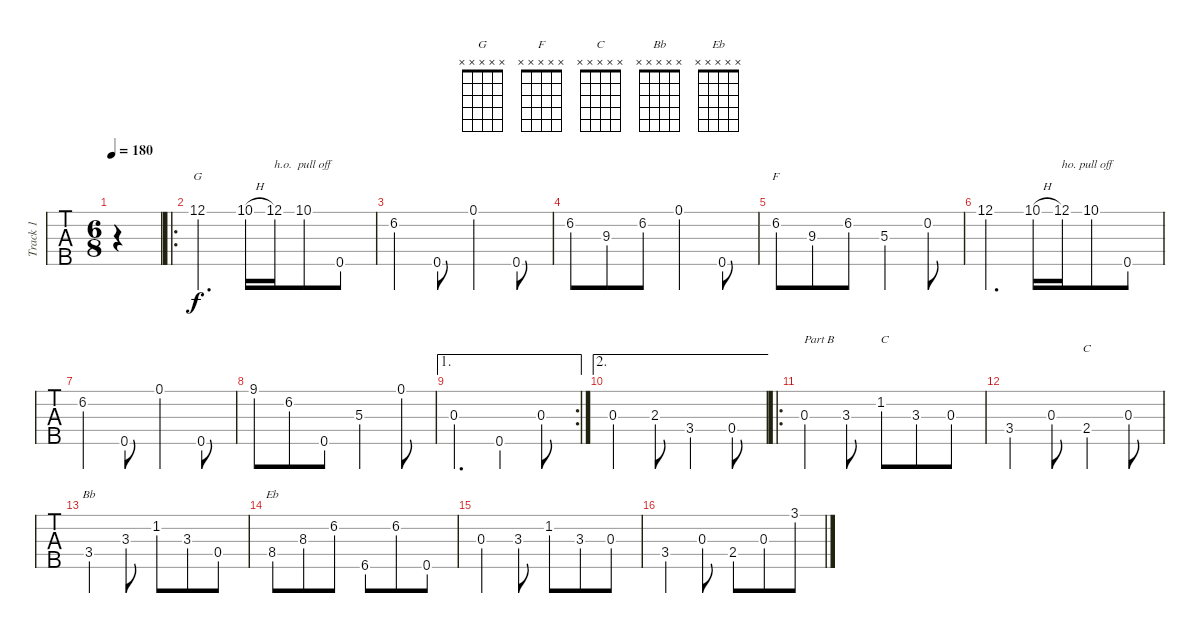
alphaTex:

\track ("Track 1" "Track 1") {instrument banjo}
\staff {tabs}
\tuning (D4 B3 G3 D3 G4) {hide}
\displaytranspose 12
\chord ("G" x x x x x)
\chord ("F" x x x x x)
\chord ("C" x x x x x)
\chord ("Bb" x x x x x)
\chord ("Eb" x x x x x)
\ts (6 8)
\tempo 180
\clef g2
\ks c
|
\ro
12.1.4{d ch "G"} 10.1{h}.16{beam merge} 12.1.16{txt "h.o.  pull off" beam merge} 10.1.8 0.5.8 |
6.2.4 0.5.8 0.1.4 0.5.8 |
6.2.8 9.3.8 6.2.8 0.1.4 0.5.8 |
6.2.8{ch "F"} 9.3.8 6.2.8 5.3.4 0.2.8 |
12.1.4{d} 10.1{h}.16 12.1.16{txt "ho. pull off"} 10.1.8 0.5.8 |
6.2.4 0.5.8 0.1.4 0.5.8 |
9.1.8 6.2.8 0.5.8 5.3.4 0.1.8 |
\ae 1
\rc 2
0.3.4{d} 0.5.4 0.3.8 |
\ae 2
0.3.4 2.3.8 3.4.4 0.4.8 |
\ro
0.3.4{txt "Part B"} 3.3.8 1.2.8{txt "C"} 3.3.8 0.3.8 |
3.4.4 0.3.8 2.4.4{ch "C"} 0.3.8 |
3.4.4{ch "Bb"} 3.3.8 1.2.8 3.3.8 0.4.8 |
8.4.8{ch "Eb"} 8.3.8 6.2.8 6.5.8 6.2.8 0.5.8 |
0.3.4 3.3.8 1.2.8 3.3.8 0.3.8 |
3.4.4 0.3.8 2.4.8 0.3.8 3.1.8
